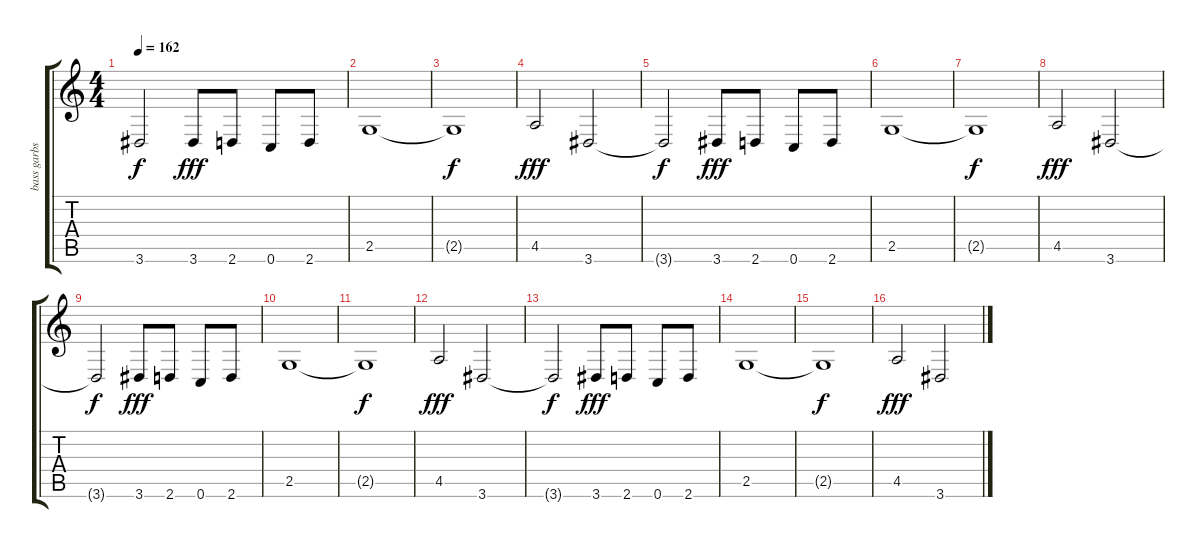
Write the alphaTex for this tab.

\track ("bass garbs" "bass garbs") {instrument slapbass1}
\staff {score tabs}
\tuning (C4 G3 Eb3 Bb2 F2 C2) {hide}
\ts (4 4)
\tempo 162
\clef g2
\ks c
3.6{t}.2{dy f} 3.6.8{dy fff} 2.6.8 0.6.8 2.6.8 |
2.5.1 |
2.5{t}.1{dy f} |
4.5.2{dy fff} 3.6.2 |
3.6{t}.2{dy f} 3.6.8{dy fff} 2.6.8 0.6.8 2.6.8 |
2.5.1 |
2.5{t}.1{dy f} |
4.5.2{dy fff} 3.6.2 |
3.6{t}.2{dy f} 3.6.8{dy fff} 2.6.8 0.6.8 2.6.8 |
2.5.1 |
2.5{t}.1{dy f} |
4.5.2{dy fff} 3.6.2 |
3.6{t}.2{dy f} 3.6.8{dy fff} 2.6.8 0.6.8 2.6.8 |
2.5.1 |
2.5{t}.1{dy f} |
4.5.2{dy fff} 3.6.2
